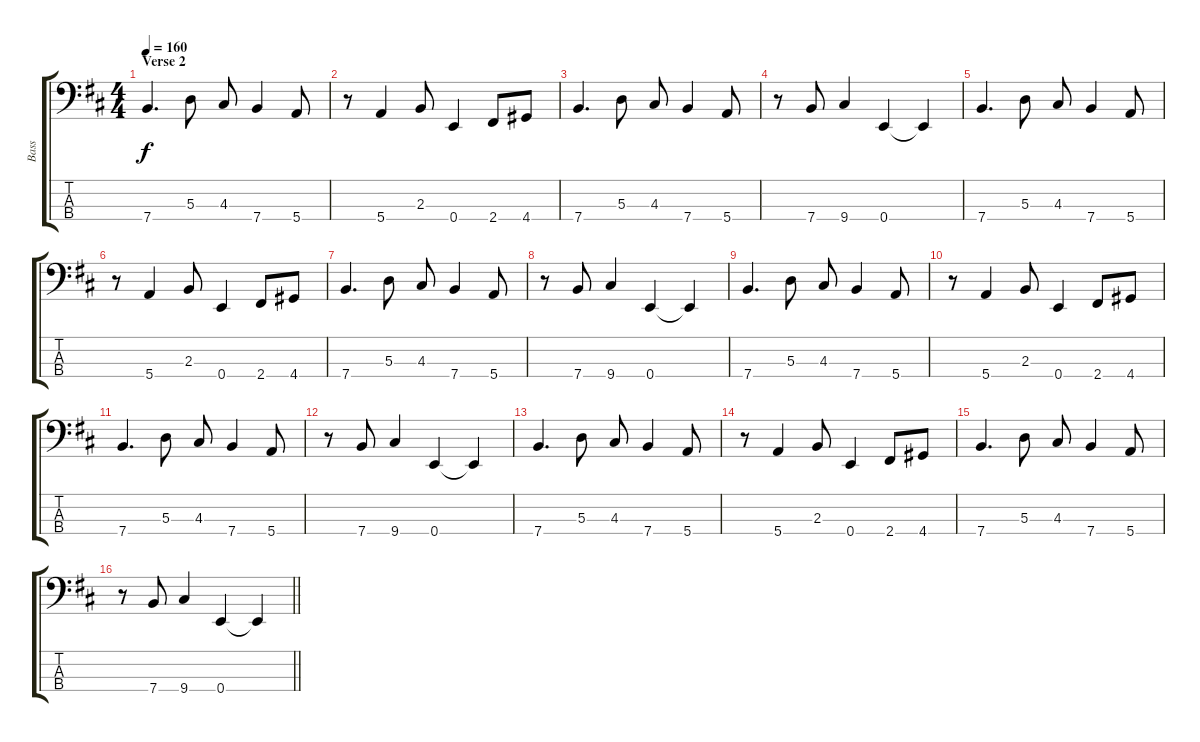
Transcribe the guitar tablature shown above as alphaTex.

\track ("Bass" "Bass") {instrument electricbasspick}
\staff {score tabs}
\tuning (G2 D2 A1 E1) {hide}
\ts (4 4)
\section ("" "Verse 2")
\tempo 160
\clef f4
\ks d
7.4.4{d dy f} 5.3.8 4.3.8 7.4.4 5.4.8 |
r.8 5.4.4 2.3.8 0.4.4 2.4.8 4.4.8 |
7.4.4{d} 5.3.8 4.3.8 7.4.4 5.4.8 |
r.8 7.4.8 9.4.4 0.4.4 0.4{t}.4 |
7.4.4{d} 5.3.8 4.3.8 7.4.4 5.4.8 |
r.8 5.4.4 2.3.8 0.4.4 2.4.8 4.4.8 |
7.4.4{d} 5.3.8 4.3.8 7.4.4 5.4.8 |
r.8 7.4.8 9.4.4 0.4.4 0.4{t}.4 |
7.4.4{d} 5.3.8 4.3.8 7.4.4 5.4.8 |
r.8 5.4.4 2.3.8 0.4.4 2.4.8 4.4.8 |
7.4.4{d} 5.3.8 4.3.8 7.4.4 5.4.8 |
r.8 7.4.8 9.4.4 0.4.4 0.4{t}.4 |
7.4.4{d} 5.3.8 4.3.8 7.4.4 5.4.8 |
r.8 5.4.4 2.3.8 0.4.4 2.4.8 4.4.8 |
7.4.4{d} 5.3.8 4.3.8 7.4.4 5.4.8 |
\barLineRight lightlight
r.8 7.4.8 9.4.4 0.4.4 0.4{t}.4
